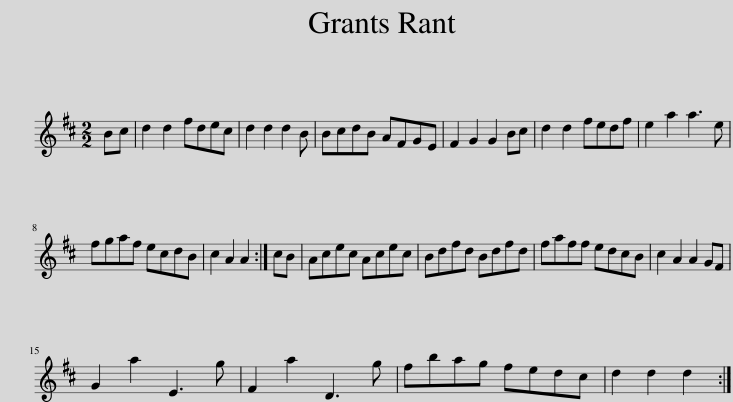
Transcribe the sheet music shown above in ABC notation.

X:1
L:1/8
M:2/2
I:linebreak $
K:D
V:1 treble
V:1
 Bc | d2 d2 fdec | d2 d2 d2 B | BcdB AFGE | F2 G2 G2 Bc | %5
 d2 d2 fedf | e2 a2 a3 e |$ fgaf ecdB | c2 A2 A2 :| cB | %10
 Acec Acec | Bdfd Bdfd | faff edcB | c2 A2 A2 GF |$ G2 a2 E3 g | %15
 F2 a2 D3 g | fbag fedc | d2 d2 d2 :| %18
